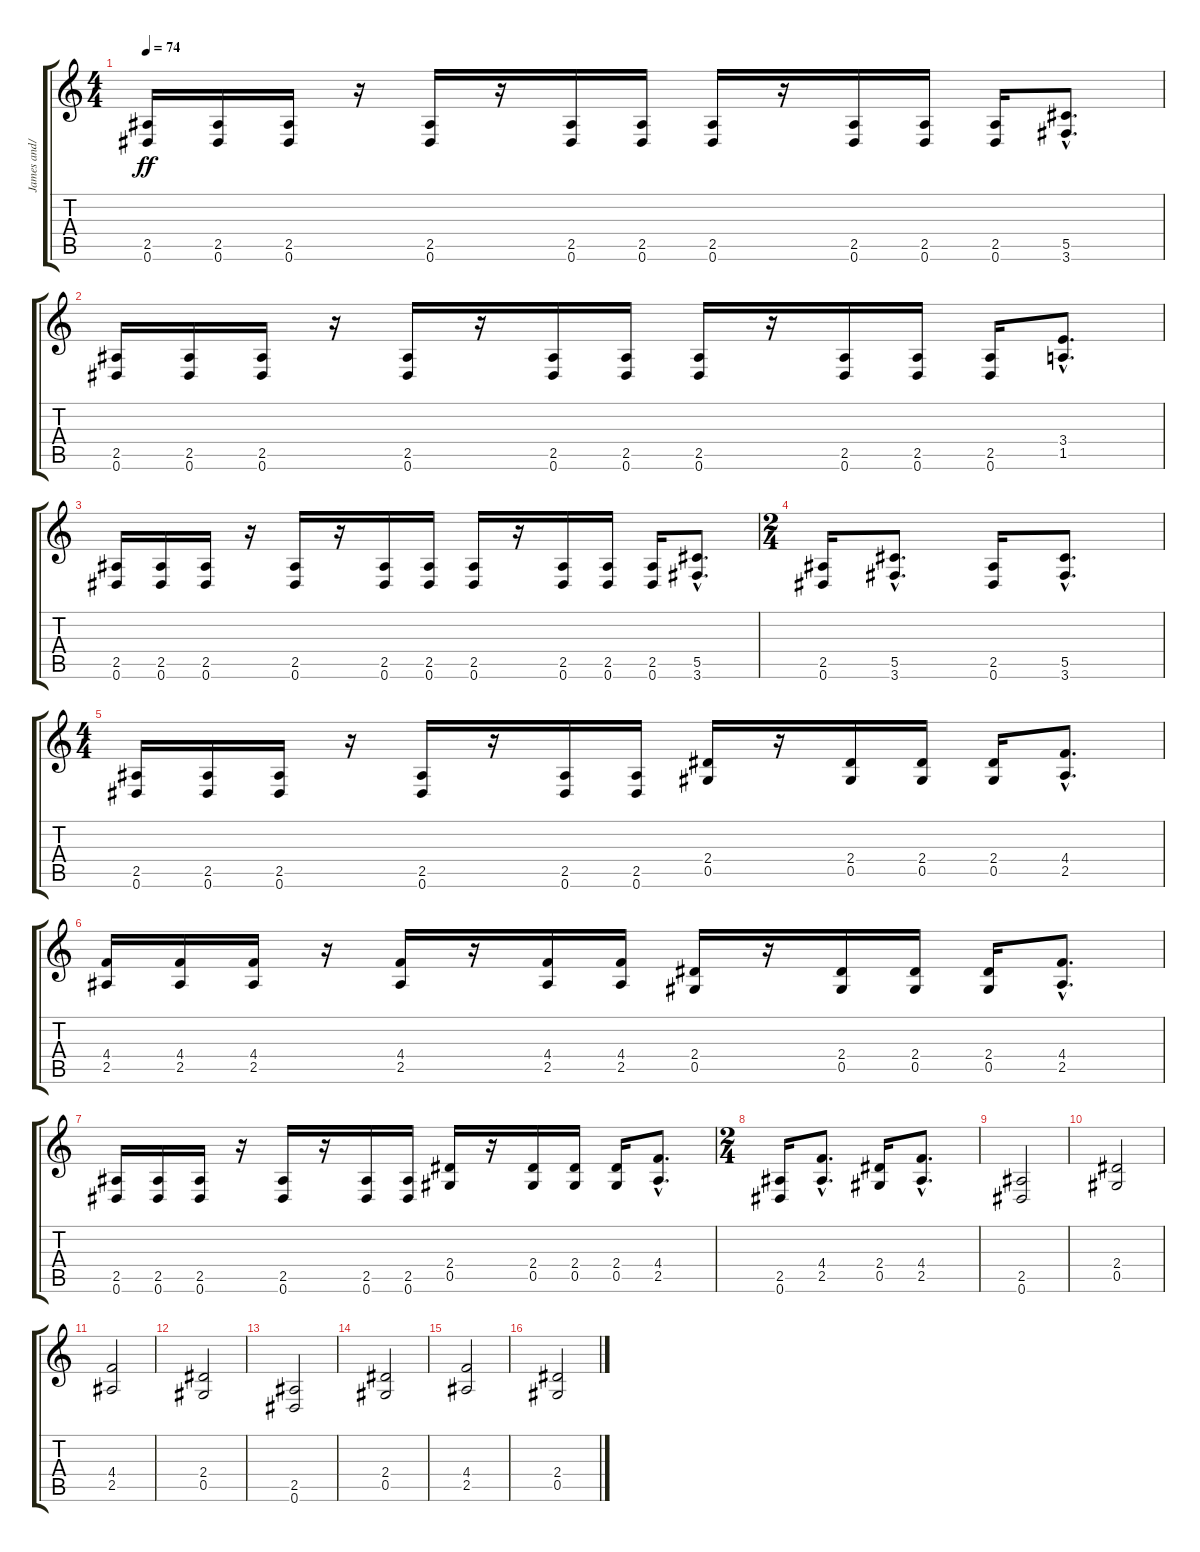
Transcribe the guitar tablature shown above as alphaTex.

\track ("James and/or Kirk" "James and/") {instrument distortionguitar}
\staff {score tabs}
\tuning (Eb4 Bb3 Gb3 Db3 Ab2 Eb2) {hide}
\ts (4 4)
\tempo 74
\clef g2
\ks c
(2.5 0.6).16{dy ff} (2.5 0.6).16 (2.5 0.6).16 r.16 (2.5 0.6).16 r.16 (2.5 0.6).16 (2.5 0.6).16 (2.5 0.6).16 r.16 (2.5 0.6).16 (2.5 0.6).16 (2.5 0.6).16 (5.5{hac} 3.6{hac}).8{d} |
(2.5 0.6).16 (2.5 0.6).16 (2.5 0.6).16 r.16 (2.5 0.6).16 r.16 (2.5 0.6).16 (2.5 0.6).16 (2.5 0.6).16 r.16 (2.5 0.6).16 (2.5 0.6).16 (2.5 0.6).16 (3.4{hac} 1.5{hac}).8{d} |
(2.5 0.6).16 (2.5 0.6).16 (2.5 0.6).16 r.16 (2.5 0.6).16 r.16 (2.5 0.6).16 (2.5 0.6).16 (2.5 0.6).16 r.16 (2.5 0.6).16 (2.5 0.6).16 (2.5 0.6).16 (5.5{hac} 3.6{hac}).8{d} |
\ts (2 4)
(2.5 0.6).16 (5.5{hac} 3.6{hac}).8{d} (2.5 0.6).16 (5.5{hac} 3.6{hac}).8{d} |
\ts (4 4)
(2.5 0.6).16 (2.5 0.6).16 (2.5 0.6).16 r.16 (2.5 0.6).16 r.16 (2.5 0.6).16 (2.5 0.6).16 (2.4 0.5).16 r.16 (2.4 0.5).16 (2.4 0.5).16 (2.4 0.5).16 (4.4{hac} 2.5{hac}).8{d} |
(4.4 2.5).16 (4.4 2.5).16 (4.4 2.5).16 r.16 (4.4 2.5).16 r.16 (4.4 2.5).16 (4.4 2.5).16 (2.4 0.5).16 r.16 (2.4 0.5).16 (2.4 0.5).16 (2.4 0.5).16 (4.4{hac} 2.5{hac}).8{d} |
(2.5 0.6).16 (2.5 0.6).16 (2.5 0.6).16 r.16 (2.5 0.6).16 r.16 (2.5 0.6).16 (2.5 0.6).16 (2.4 0.5).16 r.16 (2.4 0.5).16 (2.4 0.5).16 (2.4 0.5).16 (4.4{hac} 2.5{hac}).8{d} |
\ts (2 4)
(2.5 0.6).16 (4.4{hac} 2.5{hac}).8{d} (2.4 0.5).16 (4.4{hac} 2.5{hac}).8{d} |
(2.5 0.6).2 |
(2.4 0.5).2 |
(4.4 2.5).2 |
(2.4 0.5).2 |
(2.5 0.6).2 |
(2.4 0.5).2 |
(4.4 2.5).2 |
(2.4 0.5).2
